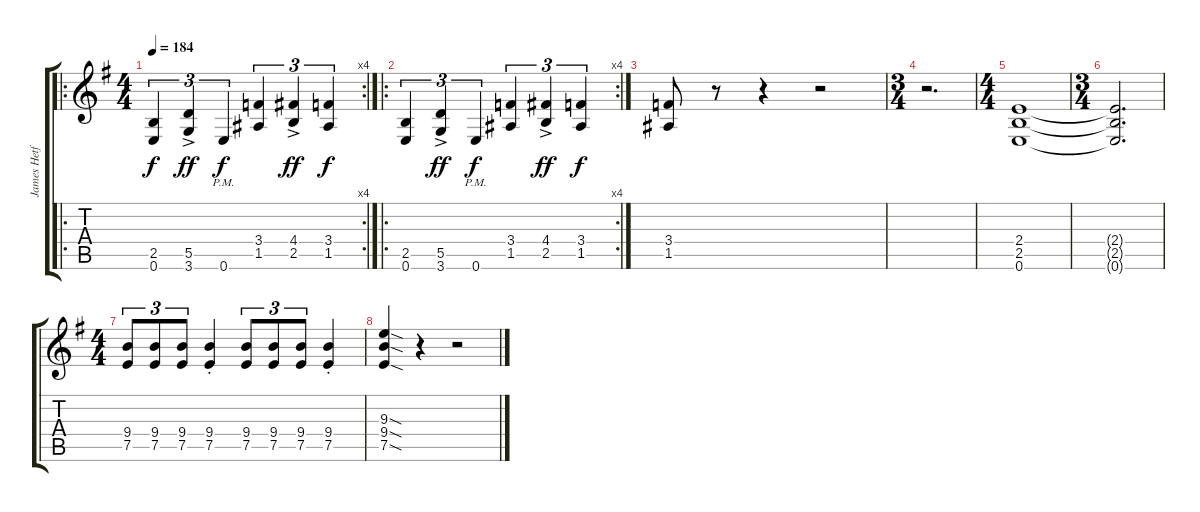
\track ("James Hetfield" "James Hetf") {instrument distortionguitar}
\staff {score tabs}
\tuning (E4 B3 G3 D3 A2 E2) {hide}
\ro
\rc 4
\ts (4 4)
\tempo 184
\clef g2
\ks g
(2.5 0.6).4{tu (3 2) dy f} (5.5{ac} 3.6{ac}).4{tu (3 2) dy ff} 0.6{pm}.4{tu (3 2) dy f} (3.4 1.5).4{tu (3 2)} (4.4{ac} 2.5{ac}).4{tu (3 2) dy ff} (3.4 1.5).4{tu (3 2) dy f} |
\ro
\rc 4
(2.5 0.6).4{tu (3 2)} (5.5{ac} 3.6{ac}).4{tu (3 2) dy ff} 0.6{pm}.4{tu (3 2) dy f} (3.4 1.5).4{tu (3 2)} (4.4{ac} 2.5{ac}).4{tu (3 2) dy ff} (3.4 1.5).4{tu (3 2) dy f} |
(3.4 1.5).8 r.8 r.4 r.2 |
\ts (3 4)
r.2{d} |
\ts (4 4)
(2.4 2.5 0.6).1 |
\ts (3 4)
(2.4{t} 2.5{t} 0.6{t}).2{d} |
\ts (4 4)
(9.4 7.5).8{tu (3 2)} (9.4 7.5).8{tu (3 2)} (9.4 7.5).8{tu (3 2)} (9.4{st} 7.5{st}).4 (9.4 7.5).8{tu (3 2)} (9.4 7.5).8{tu (3 2)} (9.4 7.5).8{tu (3 2)} (9.4{st} 7.5{st}).4 |
(9.3{sod} 9.4{sod} 7.5{sod}).4 r.4 r.2
